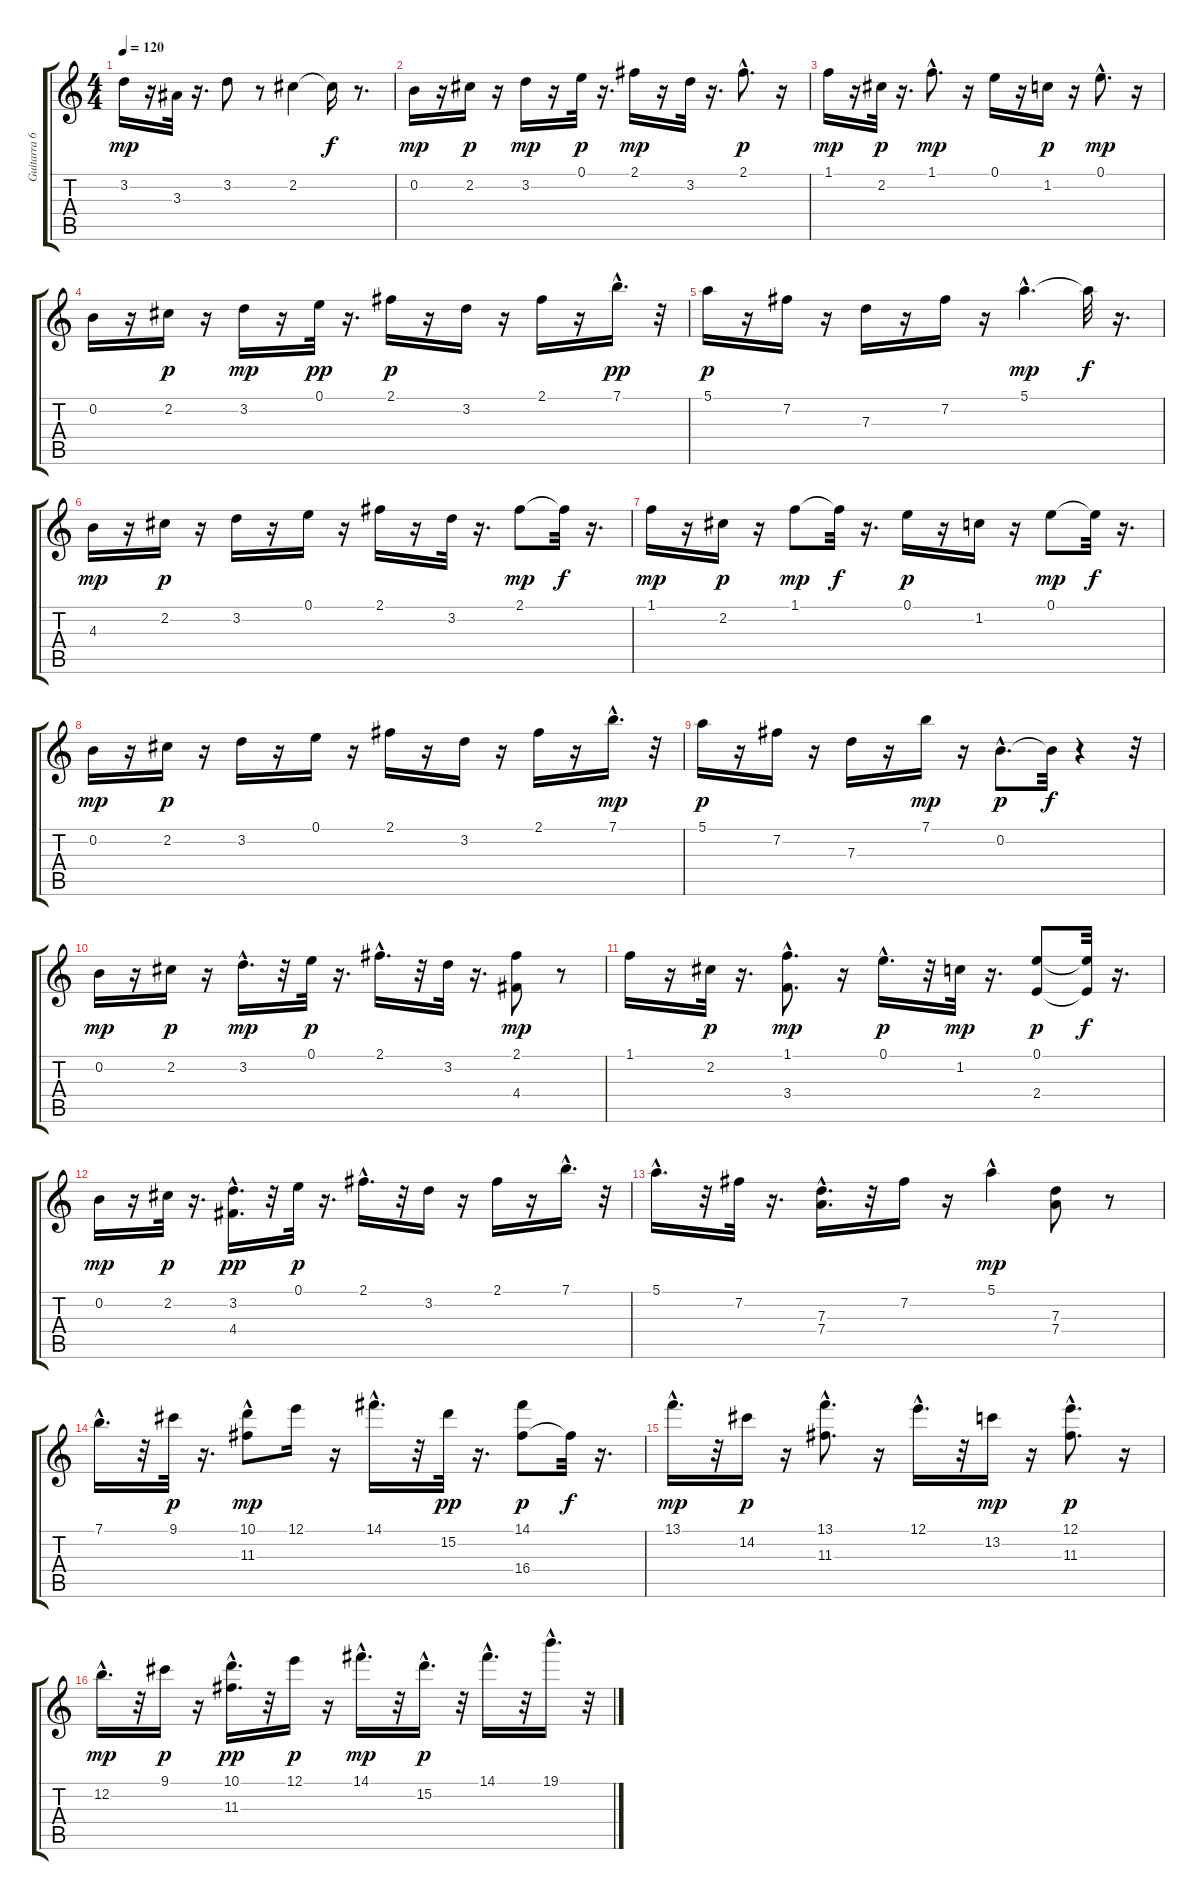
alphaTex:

\track ("Guitarra 6" "Guitarra 6") {instrument distortionguitar}
\staff {score tabs}
\tuning (E4 B3 G3 D3 A2 E2) {hide}
\ts (4 4)
\tempo 120
\clef g2
\ks c
3.2.16{dy mp} r.16 3.3.32 r.16{d} 3.2.8 r.8 2.2.4 2.2{t}.16{dy f} r.8{d} |
0.2.16{dy mp} r.16 2.2.16{dy p} r.16 3.2.16{dy mp} r.16 0.1.32{dy p} r.16{d} 2.1.16{dy mp} r.16 3.2.32 r.16{d} 2.1{hac}.8{d dy p} r.16 |
1.1.16{dy mp} r.16 2.2.32{dy p} r.16{d} 1.1{hac}.8{d dy mp} r.16 0.1.16 r.16 1.2.16{dy p} r.16 0.1{hac}.8{d dy mp} r.16 |
0.2.16 r.16 2.2.16{dy p} r.16 3.2.16{dy mp} r.16 0.1.32{dy pp} r.16{d} 2.1.16{dy p} r.16 3.2.16 r.16 2.1.16 r.16 7.1{hac}.16{d dy pp} r.32 |
5.1.16{dy p} r.16 7.2.16 r.16 7.3.16 r.16 7.2.16 r.16 5.1{hac}.4{d dy mp} 5.1{t}.32{dy f} r.16{d} |
4.3.16{dy mp} r.16 2.2.16{dy p} r.16 3.2.16 r.16 0.1.16 r.16 2.1.16 r.16 3.2.32 r.16{d} 2.1.8{dy mp} 2.1{t}.32{dy f} r.16{d} |
1.1.16{dy mp} r.16 2.2.16{dy p} r.16 1.1.8{dy mp} 1.1{t}.32{dy f} r.16{d} 0.1.16{dy p} r.16 1.2.16 r.16 0.1.8{dy mp} 0.1{t}.32{dy f} r.16{d} |
0.2.16{dy mp} r.16 2.2.16{dy p} r.16 3.2.16 r.16 0.1.16 r.16 2.1.16 r.16 3.2.16 r.16 2.1.16 r.16 7.1{hac}.16{d dy mp} r.32 |
5.1.16{dy p} r.16 7.2.16 r.16 7.3.16 r.16 7.1.16{dy mp} r.16 0.2{hac}.8{d dy p} 0.2{t}.32{dy f} r.4 r.32 |
0.2.16{dy mp} r.16 2.2.16{dy p} r.16 3.2{hac}.16{d dy mp} r.32 0.1.32{dy p} r.16{d} 2.1{hac}.16{d} r.32 3.2.32 r.16{d} (2.1 4.4).8{dy mp} r.8 |
1.1.16 r.16 2.2.32{dy p} r.16{d} (1.1{hac} 3.4{hac}).8{d dy mp} r.16 0.1{hac}.16{d dy p} r.32 1.2.32{dy mp} r.16{d} (0.1 2.4).8{dy p} (0.1{t} 2.4{t}).32{dy f} r.16{d} |
0.2.16{dy mp} r.16 2.2.32{dy p} r.16{d} (3.2{hac} 4.4{hac}).16{d dy pp} r.32 0.1.32{dy p} r.16{d} 2.1{hac}.16{d} r.32 3.2.16 r.16 2.1.16 r.16 7.1{hac}.16{d} r.32 |
5.1{hac}.16{d} r.32 7.2.32 r.16{d} (7.3{hac} 7.4{hac}).16{d} r.32 7.2.16 r.16 5.1{hac}.4{dy mp} (7.3 7.4).8 r.8 |
7.1{hac}.16{d} r.32 9.1.32{dy p} r.16{d} (10.1{hac} 11.3).8{dy mp} 12.1.16 r.16 14.1{hac}.16{d} r.32 15.2.32{dy pp} r.16{d} (14.1 16.4).8{dy p} 16.4{t}.32{dy f} r.16{d} |
13.1{hac}.16{d dy mp} r.32 14.2.16{dy p} r.16 (13.1{hac} 11.3{hac}).8{d} r.16 12.1{hac}.16{d} r.32 13.2.16{dy mp} r.16 (12.1{hac} 11.3).8{d dy p} r.16 |
12.2{hac}.16{d dy mp} r.32 9.1.16{dy p} r.16 (10.1{hac} 11.3{hac}).16{d dy pp} r.32 12.1.16{dy p} r.16 14.1{hac}.16{d dy mp} r.32 15.2{hac}.16{d dy p} r.32 14.1{hac}.16{d} r.32 19.1{hac}.16{d} r.32
